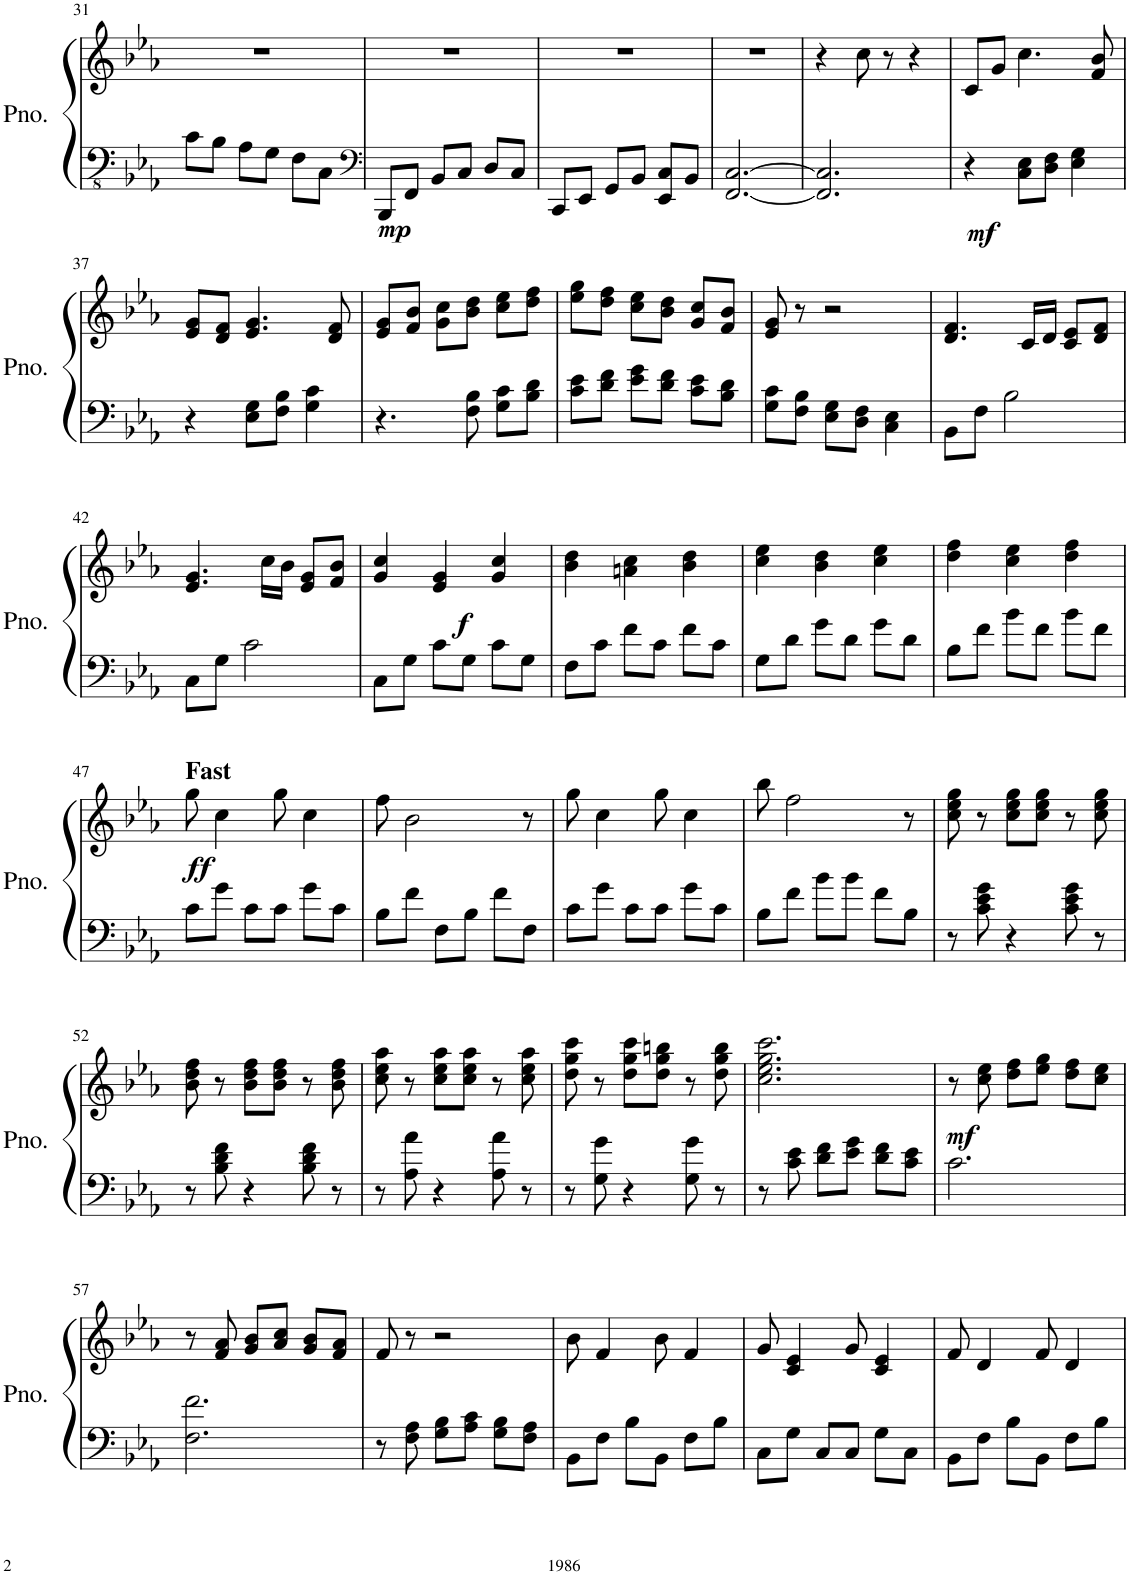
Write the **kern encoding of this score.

**kern	**kern	**dynam
*part1	*part1	*part1
*staff2	*staff1	*staff1/2
*I"Piano	*	*
*I'Pno.	*	*
!!LO:PB:g=z
*clefFv4	*clefG2	*
*k[b-e-a-]	*k[b-e-a-]	*
*M3/4	*M3/4	*
=31	=31	=31
8C\L	2.r	.
8BB-\J	.	.
8AA-\L	.	.
8GG\J	.	.
8FF\L	.	.
8CC\J	.	.
=32	=32	=32
*clefF4	*	*
!	!	!LO:DY:b=2
8BBB-/L	2.r	mp
8FF/J	.	.
8BB-/L	.	.
8C/J	.	.
8D/L	.	.
8C/J	.	.
=33	=33	=33
8CC/L	2.r	.
8EE-/J	.	.
8GG/L	.	.
8BB-/J	.	.
8EE-/ 8C/L	.	.
8BB-/J	.	.
=34	=34	=34
[2.FF/ [2.C/	2.r	.
=35	=35	=35
2.FF/] 2.C/]	4r	.
.	8cc\	.
.	8r	.
.	4r	.
=36	=36	=36
!	!	!LO:DY:b=2
4r	8c/L	mf
.	8g/J	.
8C\ 8E-\L	4.cc\	.
8D\ 8F\J	.	.
4E-\ 4G\	.	.
.	8f/ 8b-/	.
!!LO:LB:g=z
=37	=37	=37
4r	8e-/ 8g/L	.
.	8d/ 8f/J	.
8E-\ 8G\L	4.e-/ 4.g/	.
8F\ 8B-\J	.	.
4G\ 4c\	.	.
.	8d/ 8f/	.
=38	=38	=38
4.r	8e-/ 8g/L	.
.	8f/ 8b-/J	.
.	8g\ 8cc\L	.
8F\ 8B-\	8b-\ 8dd\J	.
8G\ 8c\L	8cc\ 8ee-\L	.
8B-\ 8d\J	8dd\ 8ff\J	.
=39	=39	=39
8c\ 8e-\L	8ee-\ 8gg\L	.
8d\ 8f\J	8dd\ 8ff\J	.
8e-\ 8g\L	8cc\ 8ee-\L	.
8d\ 8f\J	8b-\ 8dd\J	.
8c\ 8e-\L	8g/ 8cc/L	.
8B-\ 8d\J	8f/ 8b-/J	.
=40	=40	=40
8G\ 8c\L	8e-/ 8g/	.
8F\ 8B-\J	8r	.
8E-\ 8G\L	2r	.
8D\ 8F\J	.	.
4C\ 4E-\	.	.
=41	=41	=41
8BB-\L	4.d/ 4.f/	.
8F\J	.	.
2B-\	.	.
.	16c/LL	.
.	16d/JJ	.
.	8c/ 8e-/L	.
.	8d/ 8f/J	.
!!LO:LB:g=z
=42	=42	=42
8C\L	4.e-/ 4.g/	.
8G\J	.	.
2c\	.	.
.	16cc\LL	.
.	16b-\JJ	.
.	8e-/ 8g/L	.
.	8f/ 8b-/J	.
=43	=43	=43
!	!	!LO:DY:b
8C\L	4g/ 4cc/	f
8G\J	.	.
8c\L	4e-/ 4g/	.
8G\J	.	.
8c\L	4g/ 4cc/	.
8G\J	.	.
=44	=44	=44
8F\L	4b-\ 4dd\	.
8c\J	.	.
8f\L	4an\ 4cc\	.
8c\J	.	.
8f\L	4b-\ 4dd\	.
8c\J	.	.
=45	=45	=45
8G\L	4cc\ 4ee-\	.
8d\J	.	.
8g\L	4b-\ 4dd\	.
8d\J	.	.
8g\L	4cc\ 4ee-\	.
8d\J	.	.
=46	=46	=46
8B-\L	4dd\ 4ff\	.
8f\J	.	.
8b-\L	4cc\ 4ee-\	.
8f\J	.	.
8b-\L	4dd\ 4ff\	.
8f\J	.	.
!!LO:LB:g=z
=47	=47	=47
!	!LO:TX:a:B:t=Fast	!
!	!	!LO:DY:b
8c\L	8gg\	ff
8g\J	4cc\	.
8c\L	.	.
8c\J	8gg\	.
8g\L	4cc\	.
8c\J	.	.
=48	=48	=48
8B-\L	8ff\	.
8f\J	2b-\	.
8F\L	.	.
8B-\J	.	.
8f\L	.	.
8F\J	8r	.
=49	=49	=49
8c\L	8gg\	.
8g\J	4cc\	.
8c\L	.	.
8c\J	8gg\	.
8g\L	4cc\	.
8c\J	.	.
=50	=50	=50
8B-\L	8bb-\	.
8f\J	2ff\	.
8b-\L	.	.
8b-\J	.	.
8f\L	.	.
8B-\J	8r	.
=51	=51	=51
8r	8cc\ 8ee-\ 8gg\	.
8c\ 8e-\ 8g\	8r	.
4r	8cc\ 8ee-\ 8gg\L	.
.	8cc\ 8ee-\ 8gg\J	.
8c\ 8e-\ 8g\	8r	.
8r	8cc\ 8ee-\ 8gg\	.
!!LO:LB:g=z
=52	=52	=52
8r	8b-\ 8dd\ 8ff\	.
8B-\ 8d\ 8f\	8r	.
4r	8b-\ 8dd\ 8ff\L	.
.	8b-\ 8dd\ 8ff\J	.
8B-\ 8d\ 8f\	8r	.
8r	8b-\ 8dd\ 8ff\	.
=53	=53	=53
8r	8cc\ 8ee-\ 8aa-\	.
8A-\ 8a-\	8r	.
4r	8cc\ 8ee-\ 8aa-\L	.
.	8cc\ 8ee-\ 8aa-\J	.
8A-\ 8a-\	8r	.
8r	8cc\ 8ee-\ 8aa-\	.
=54	=54	=54
8r	8dd\ 8gg\ 8ccc\	.
8G\ 8g\	8r	.
4r	8dd\ 8gg\ 8ccc\L	.
.	8dd\ 8gg\ 8bbn\J	.
8G\ 8g\	8r	.
8r	8dd\ 8gg\ 8bb\	.
=55	=55	=55
8r	2.cc\ 2.ee-\ 2.gg\ 2.ccc\	.
8c\ 8e-\	.	.
8d\ 8f\L	.	.
8e-\ 8g\J	.	.
8d\ 8f\L	.	.
8c\ 8e-\J	.	.
=56	=56	=56
!	!	!LO:DY:b
2.c\	8r	mf
.	8cc\ 8ee-\	.
.	8dd\ 8ff\L	.
.	8ee-\ 8gg\J	.
.	8dd\ 8ff\L	.
.	8cc\ 8ee-\J	.
!!LO:LB:g=z
=57	=57	=57
2.F\ 2.f\	8r	.
.	8f/ 8a-/	.
.	8g/ 8b-/L	.
.	8a-/ 8cc/J	.
.	8g/ 8b-/L	.
.	8f/ 8a-/J	.
=58	=58	=58
8r	8f/	.
8F\ 8A-\	8r	.
8G\ 8B-\L	2r	.
8A-\ 8c\J	.	.
8G\ 8B-\L	.	.
8F\ 8A-\J	.	.
=59	=59	=59
8BB-\L	8b-\	.
8F\J	4f/	.
8B-\L	.	.
8BB-\J	8b-\	.
8F\L	4f/	.
8B-\J	.	.
=60	=60	=60
8C\L	8g/	.
8G\J	4c/ 4e-/	.
8C/L	.	.
8C/J	8g/	.
8G\L	4c/ 4e-/	.
8C\J	.	.
=61	=61	=61
8BB-\L	8f/	.
8F\J	4d/	.
8B-\L	.	.
8BB-\J	8f/	.
8F\L	4d/	.
8B-\J	.	.
=	=	=
*-	*-	*-
